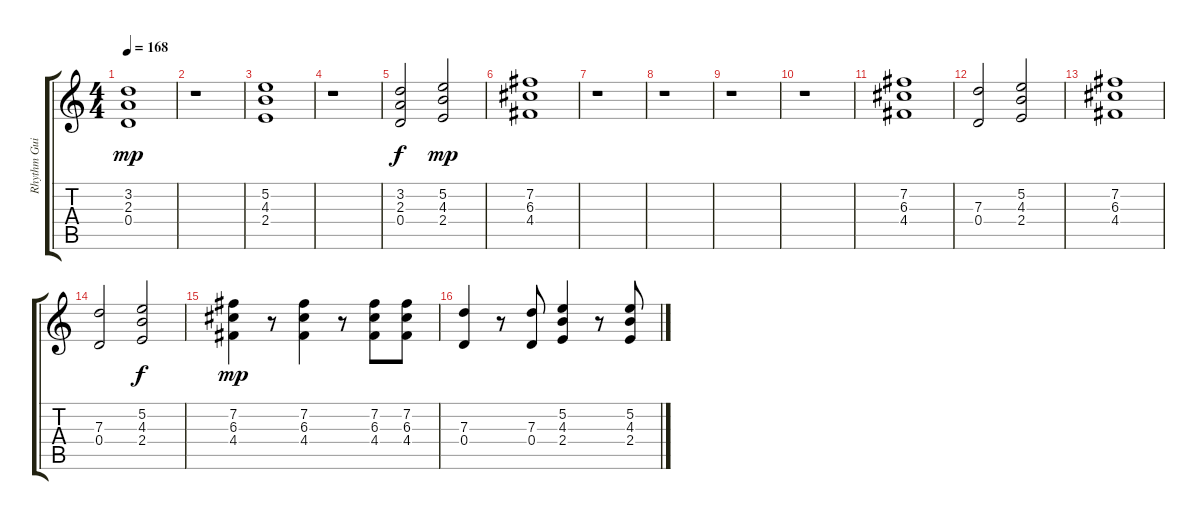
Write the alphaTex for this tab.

\track ("Rhythm Guitar" "Rhythm Gui") {instrument distortionguitar}
\staff {score tabs}
\tuning (E4 B3 G3 D3 A2 E2) {hide}
\ts (4 4)
\tempo 168
\clef g2
\ks c
(3.2 2.3 0.4).1{dy mp} |
r.1 |
(5.2 4.3 2.4).1 |
r.1 |
(3.2 2.3 0.4).2{dy f} (5.2 4.3 2.4).2{dy mp} |
(7.2 6.3 4.4).1 |
r.1 |
r.1 |
r.1 |
r.1 |
(7.2 6.3 4.4).1 |
(7.3 0.4).2 (5.2 4.3 2.4).2 |
(7.2 6.3 4.4).1 |
(7.3 0.4).2 (5.2 4.3 2.4).2{dy f} |
(7.2 6.3 4.4).4{dy mp} r.8 (7.2 6.3 4.4).4 r.8 (7.2 6.3 4.4).8 (7.2 6.3 4.4).8 |
(7.3 0.4).4 r.8 (7.3 0.4).8 (5.2 4.3 2.4).4 r.8 (5.2 4.3 2.4).8
